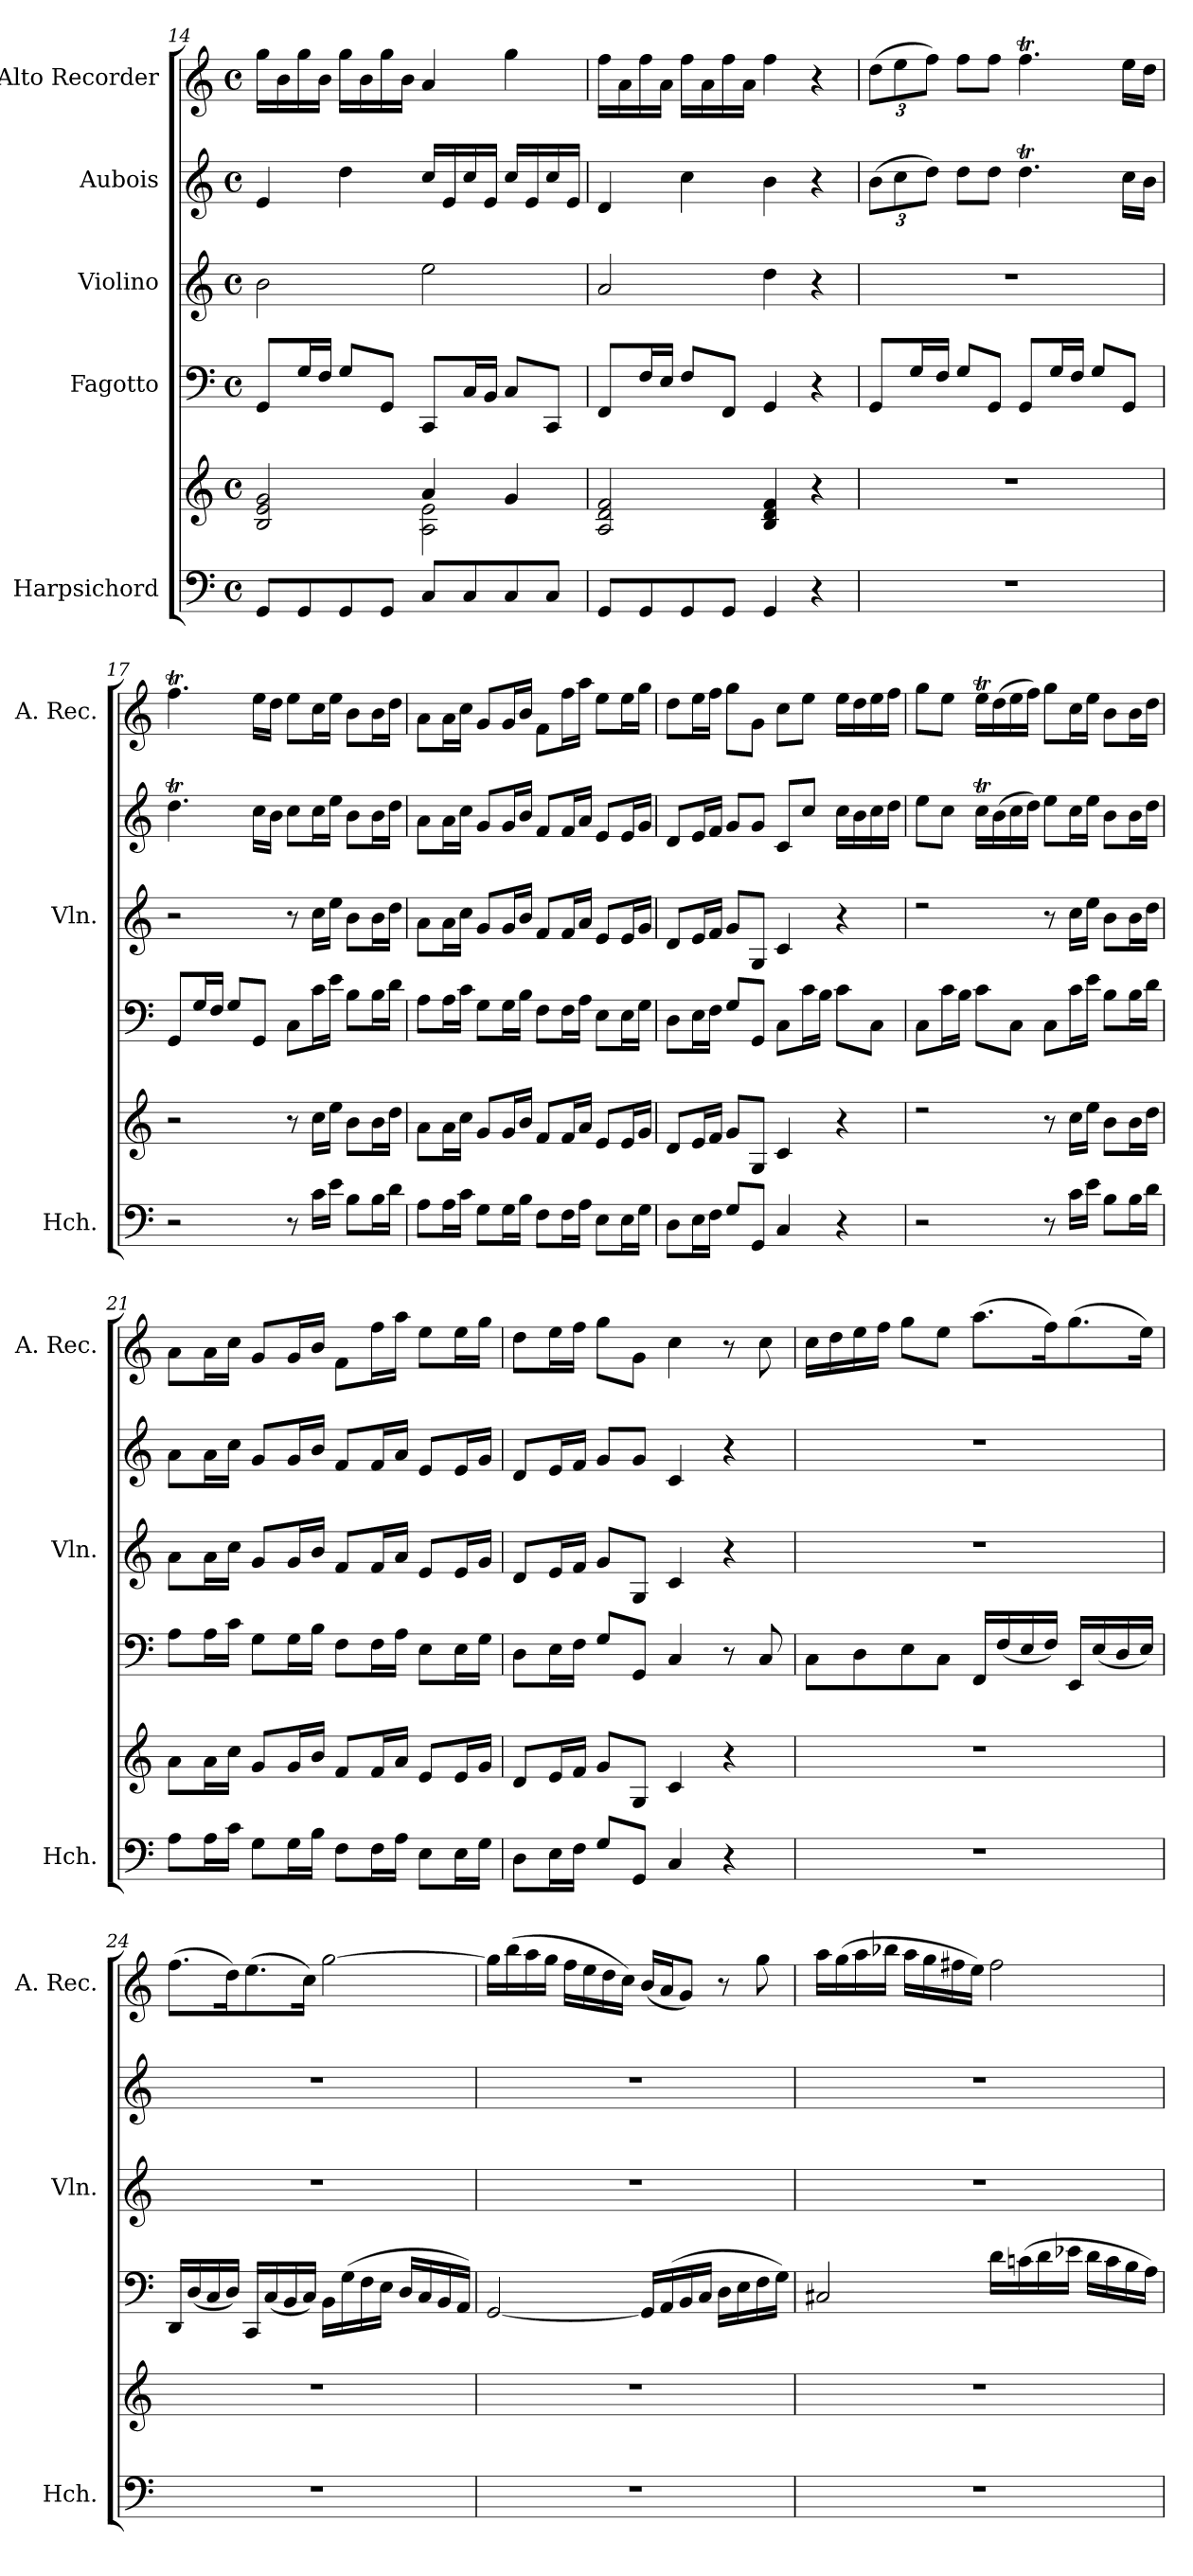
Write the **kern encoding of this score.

**kern	**kern	**kern	**kern	**kern	**kern
*part5	*part5	*part4	*part3	*part2	*part1
*staff6	*staff5	*staff4	*staff3	*staff2	*staff1
*I"Harpsichord	*	*I"Fagotto	*I"Violino	*I"Aubois	*I"Alto Recorder
*I'Hch.	*	*	*I'Vln.	*	*I'A. Rec.
!!LO:LB:g=z
*clefF4	*clefG2	*clefF4	*clefG2	*clefG2	*clefG2
*k[]	*k[]	*k[]	*k[]	*k[]	*k[]
*M4/4	*M4/4	*M4/4	*M4/4	*M4/4	*M4/4
*met(c)	*met(c)	*met(c)	*met(c)	*met(c)	*met(c)
=14	=14	=14	=14	=14	=14
*	*^	*	*	*	*
8GG/L	2B/ 2e/ 2g/	2ryy	8GG/L	2b\	4e/	16gg\LL
.	.	.	.	.	.	16b\
8GG/	.	.	16G/L	.	.	16gg\
.	.	.	16F/JJ	.	.	16b\JJ
8GG/	.	.	8G/L	.	4dd\	16gg\LL
.	.	.	.	.	.	16b\
8GG/J	.	.	8GG/J	.	.	16gg\
.	.	.	.	.	.	16b\JJ
8C/L	4a/	2A\ 2e\	8CC/L	2ee\	16cc/LL	4a/
.	.	.	.	.	16e/	.
8C/	.	.	16C/L	.	16cc/	.
.	.	.	16BB/JJ	.	16e/JJ	.
8C/	4g/	.	8C/L	.	16cc/LL	4gg\
.	.	.	.	.	16e/	.
8C/J	.	.	8CC/J	.	16cc/	.
.	.	.	.	.	16e/JJ	.
*	*v	*v	*	*	*	*
=15	=15	=15	=15	=15	=15
8GG/L	2A/ 2d/ 2f/	8FF/L	2a/	4d/	16ff\LL
.	.	.	.	.	16a\
8GG/	.	16F/L	.	.	16ff\
.	.	16E/JJ	.	.	16a\JJ
8GG/	.	8F/L	.	4cc\	16ff\LL
.	.	.	.	.	16a\
8GG/J	.	8FF/J	.	.	16ff\
.	.	.	.	.	16a\JJ
4GG/	4B/ 4d/ 4f/	4GG/	4dd\	4b\	4ff\
4r	4r	4r	4r	4r	4r
=16	=16	=16	=16	=16	=16
*	*	*	*	*Xbrackettup	*Xbrackettup
1r	1r	8GG/L	1r	(>12b\L	(>12dd\L
.	.	.	.	12cc\	12ee\
.	.	16G/L	.	.	.
.	.	.	.	12dd\J)	12ff\J)
.	.	16F/JJ	.	.	.
.	.	8G/L	.	8dd\L	8ff\L
.	.	8GG/J	.	8dd\J	8ff\J
.	.	8GG/L	.	4.ddT\	4.ffT\
.	.	16G/L	.	.	.
.	.	16F/JJ	.	.	.
.	.	8G/L	.	.	.
.	.	8GG/J	.	16cc\LL	16ee\LL
.	.	.	.	16b\JJ	16dd\JJ
=17	=17	=17	=17	=17	=17
2r	2r	8GG/L	2r	4.ddT\	4.ffT\
.	.	16G/L	.	.	.
.	.	16F/JJ	.	.	.
.	.	8G/L	.	.	.
.	.	8GG/J	.	16cc\LL	16ee\LL
.	.	.	.	16b\JJ	16dd\JJ
8r	8r	8C\L	8r	8cc\L	8ee\L
16c\LL	16cc\LL	16c\L	16cc\LL	16cc\L	16cc\L
16e\JJ	16ee\JJ	16e\JJ	16ee\JJ	16ee\JJ	16ee\JJ
8B\L	8b\L	8B\L	8b\L	8b\L	8b\L
16B\L	16b\L	16B\L	16b\L	16b\L	16b\L
16d\JJ	16dd\JJ	16d\JJ	16dd\JJ	16dd\JJ	16dd\JJ
=18	=18	=18	=18	=18	=18
8A\L	8a\L	8A\L	8a\L	8a\L	8a\L
16A\L	16a\L	16A\L	16a\L	16a\L	16a\L
16c\JJ	16cc\JJ	16c\JJ	16cc\JJ	16cc\JJ	16cc\JJ
8G\L	8g/L	8G\L	8g/L	8g/L	8g/L
16G\L	16g/L	16G\L	16g/L	16g/L	16g/L
16B\JJ	16b/JJ	16B\JJ	16b/JJ	16b/JJ	16b/JJ
8F\L	8f/L	8F\L	8f/L	8f/L	8f\L
16F\L	16f/L	16F\L	16f/L	16f/L	16ff\L
16A\JJ	16a/JJ	16A\JJ	16a/JJ	16a/JJ	16aa\JJ
8E\L	8e/L	8E\L	8e/L	8e/L	8ee\L
16E\L	16e/L	16E\L	16e/L	16e/L	16ee\L
16G\JJ	16g/JJ	16G\JJ	16g/JJ	16g/JJ	16gg\JJ
=19	=19	=19	=19	=19	=19
8D\L	8d/L	8D\L	8d/L	8d/L	8dd\L
16E\L	16e/L	16E\L	16e/L	16e/L	16ee\L
16F\JJ	16f/JJ	16F\JJ	16f/JJ	16f/JJ	16ff\JJ
8G/L	8g/L	8G/L	8g/L	8g/L	8gg\L
8GG/J	8G/J	8GG/J	8G/J	8g/J	8g\J
4C/	4c/	8C\L	4c/	8c/L	8cc\L
.	.	16c\L	.	8cc/J	8ee\J
.	.	16B\JJ	.	.	.
4r	4r	8c\L	4r	16cc\LL	16ee\LL
.	.	.	.	16b\	16dd\
.	.	8C\J	.	16cc\	16ee\
.	.	.	.	16dd\JJ	16ff\JJ
=20	=20	=20	=20	=20	=20
2r	2rdd	8C\L	2rdd	8ee\L	8gg\L
.	.	16c\L	.	8cc\J	8ee\J
.	.	16B\JJ	.	.	.
.	.	8c\L	.	16ccT\LL	16eet\LL
.	.	.	.	(16b\	(16dd\
.	.	8C\J	.	16cc\	16ee\
.	.	.	.	16dd\JJ)	16ff\JJ)
8r	8r	8C\L	8r	8ee\L	8gg\L
16c\LL	16cc\LL	16c\L	16cc\LL	16cc\L	16cc\L
16e\JJ	16ee\JJ	16e\JJ	16ee\JJ	16ee\JJ	16ee\JJ
8B\L	8b\L	8B\L	8b\L	8b\L	8b\L
16B\L	16b\L	16B\L	16b\L	16b\L	16b\L
16d\JJ	16dd\JJ	16d\JJ	16dd\JJ	16dd\JJ	16dd\JJ
!!LO:PB:g=z
=21	=21	=21	=21	=21	=21
8A\L	8a\L	8A\L	8a\L	8a\L	8a\L
16A\L	16a\L	16A\L	16a\L	16a\L	16a\L
16c\JJ	16cc\JJ	16c\JJ	16cc\JJ	16cc\JJ	16cc\JJ
8G\L	8g/L	8G\L	8g/L	8g/L	8g/L
16G\L	16g/L	16G\L	16g/L	16g/L	16g/L
16B\JJ	16b/JJ	16B\JJ	16b/JJ	16b/JJ	16b/JJ
8F\L	8f/L	8F\L	8f/L	8f/L	8f\L
16F\L	16f/L	16F\L	16f/L	16f/L	16ff\L
16A\JJ	16a/JJ	16A\JJ	16a/JJ	16a/JJ	16aa\JJ
8E\L	8e/L	8E\L	8e/L	8e/L	8ee\L
16E\L	16e/L	16E\L	16e/L	16e/L	16ee\L
16G\JJ	16g/JJ	16G\JJ	16g/JJ	16g/JJ	16gg\JJ
=22	=22	=22	=22	=22	=22
8D\L	8d/L	8D\L	8d/L	8d/L	8dd\L
16E\L	16e/L	16E\L	16e/L	16e/L	16ee\L
16F\JJ	16f/JJ	16F\JJ	16f/JJ	16f/JJ	16ff\JJ
8G/L	8g/L	8G/L	8g/L	8g/L	8gg\L
8GG/J	8G/J	8GG/J	8G/J	8g/J	8g\J
4C/	4c/	4C/	4c/	4c/	4cc\
4r	4r	8r	4r	4r	8r
.	.	8C/	.	.	8cc\
=23	=23	=23	=23	=23	=23
1r	1r	8C\L	1r	1r	16cc\LL
.	.	.	.	.	16dd\
.	.	8D\	.	.	16ee\
.	.	.	.	.	16ff\JJ
.	.	8E\	.	.	8gg\L
.	.	8C\J	.	.	8ee\J
.	.	16FF/LL	.	.	(>8.aa\L
.	.	(16F/	.	.	.
.	.	16E/	.	.	.
.	.	16F/JJ)	.	.	16ff\K)
.	.	16EE/LL	.	.	(>8.gg\
.	.	(16E/	.	.	.
.	.	16D/	.	.	.
.	.	16E/JJ)	.	.	16ee\Jk)
=24	=24	=24	=24	=24	=24
1r	1r	16DD/LL	1r	1r	(>8.ff\L
.	.	(16D/	.	.	.
.	.	16C/	.	.	.
.	.	16D/JJ)	.	.	16dd\K)
.	.	16CC/LL	.	.	(>8.ee\
.	.	(16C/	.	.	.
.	.	16BB/	.	.	.
.	.	16C/JJ)	.	.	16cc\Jk)
.	.	16BB\LL	.	.	[2gg\
.	.	(16G\	.	.	.
.	.	16F\	.	.	.
.	.	16E\JJ	.	.	.
.	.	16D/LL	.	.	.
.	.	16C/	.	.	.
.	.	16BB/	.	.	.
.	.	16AA/JJ)	.	.	.
=25	=25	=25	=25	=25	=25
1r	1r	[2GG/	1r	1r	16gg\LL]
.	.	.	.	.	(16bb\
.	.	.	.	.	16aa\
.	.	.	.	.	16gg\JJ
.	.	.	.	.	16ff\LL
.	.	.	.	.	16ee\
.	.	.	.	.	16dd\
.	.	.	.	.	16cc\JJ)
.	.	16GG/LL]	.	.	(16b/LL
.	.	(16AA/	.	.	16a/J
.	.	16BB/	.	.	8g/J)
.	.	16C/JJ	.	.	.
.	.	16D\LL	.	.	8r
.	.	16E\	.	.	.
.	.	16F\	.	.	8gg\
.	.	16G\JJ)	.	.	.
=26	=26	=26	=26	=26	=26
1r	1r	2C#X/	1r	1r	16aa\LL
.	.	.	.	.	(16gg\
.	.	.	.	.	16aa\
.	.	.	.	.	16bb-X\JJ
.	.	.	.	.	16aa\LL
.	.	.	.	.	16gg\
.	.	.	.	.	16ff#X\
.	.	.	.	.	16ee\JJ)
.	.	16d\LL	.	.	2ff#\
.	.	(16cn\	.	.	.
.	.	16d\	.	.	.
.	.	16e-X\JJ	.	.	.
.	.	16d\LL	.	.	.
.	.	16c\	.	.	.
.	.	16B\	.	.	.
.	.	16A\JJ)	.	.	.
=	=	=	=	=	=
*-	*-	*-	*-	*-	*-
